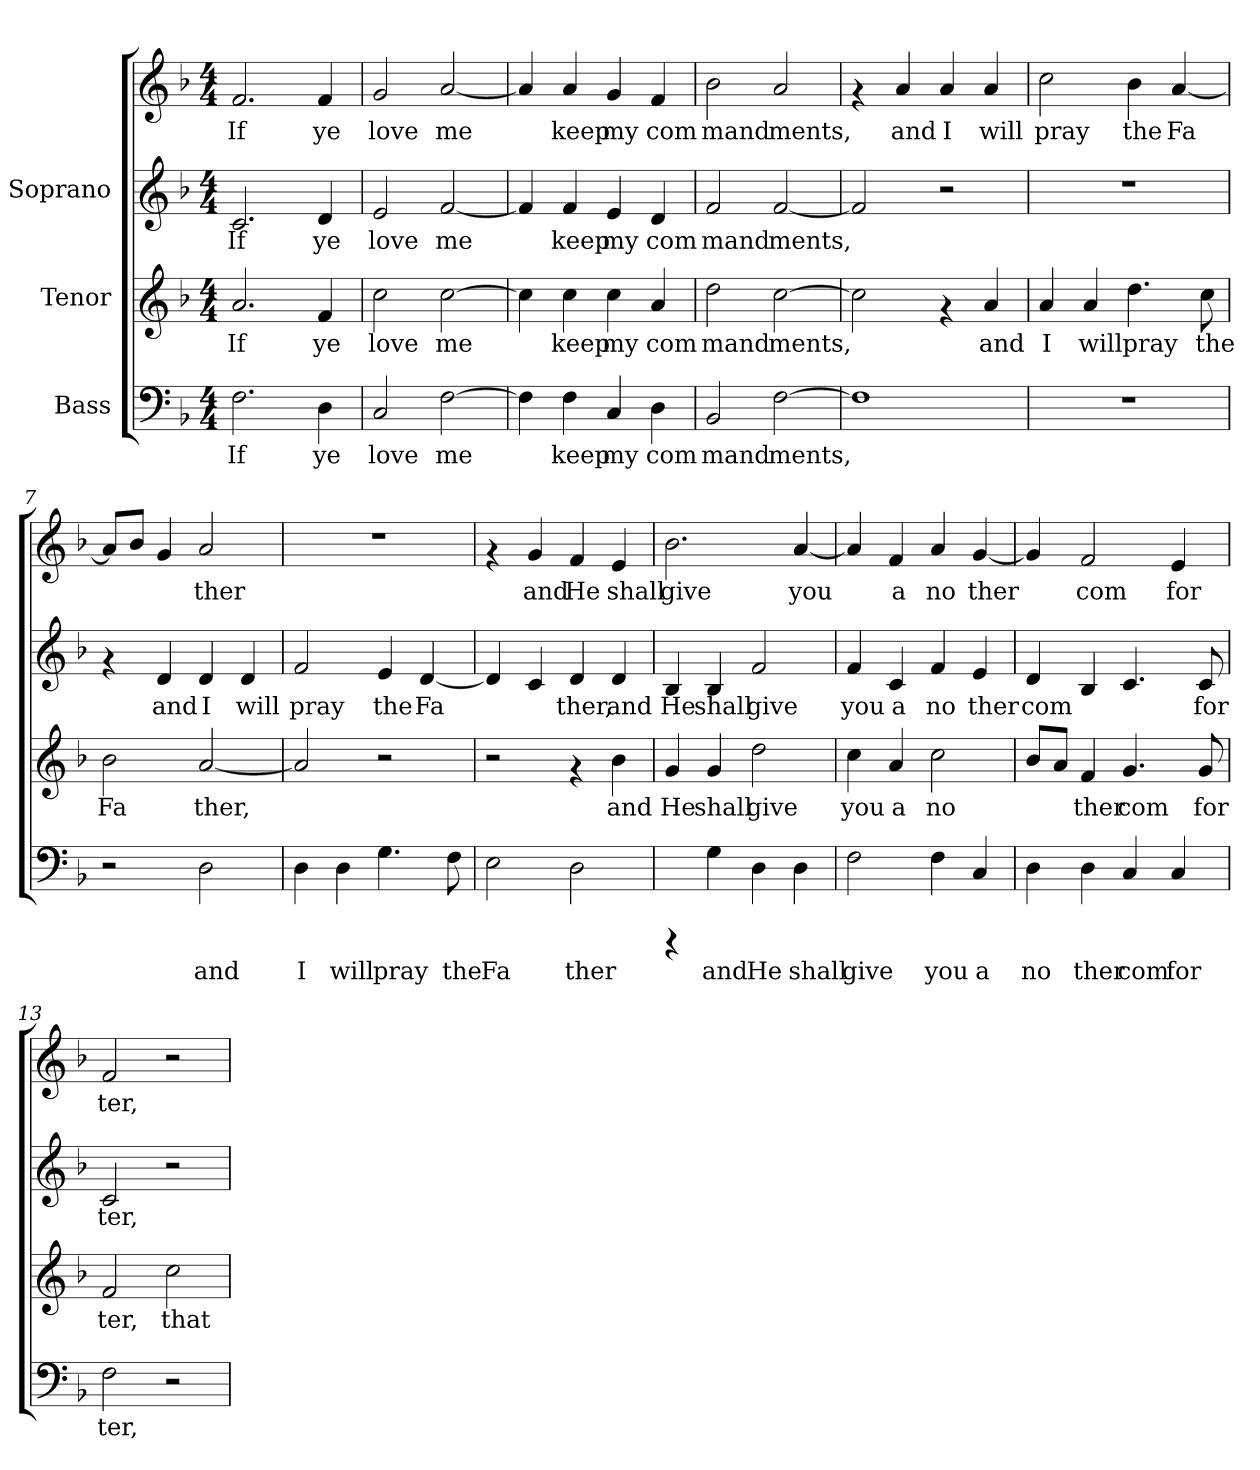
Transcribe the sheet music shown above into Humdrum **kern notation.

**kern	**text	**kern	**text	**kern	**text	**kern	**text
*part3	*part3	*part2	*part2	*part1	*part1	*part1	*part1
*staff4	*staff4	*staff3	*staff3	*staff2	*staff2	*staff1	*staff1
*I"Bass	*	*I"Tenor	*	*I"Soprano	*	*	*
!!LO:PB:g=z
*stria5	*	*stria5	*	*stria5	*	*stria5	*
*clefF4	*	*clefG2	*	*clefG2	*	*clefG2	*
*k[b-]	*	*k[b-]	*	*k[b-]	*	*k[b-]	*
*F:	*	*F:	*	*F:	*	*F:	*
*M4/4	*	*M4/4	*	*M4/4	*	*M4/4	*
*MM110	*	*MM110	*	*MM110	*	*MM110	*
=1	=1	=1	=1	=1	=1	=1	=1
!	!LO:LY:b:cj	!	!LO:LY:b:cj	!	!LO:LY:b:cj	!	!LO:LY:b:cj
2.F\	If	2.a/	If	2.c/	If	2.f/	If
!	!LO:LY:b:cj	!	!LO:LY:b:cj	!	!LO:LY:b:cj	!	!LO:LY:b:cj
4D\	ye	4f/	ye	4d/	ye	4f/	ye
=2	=2	=2	=2	=2	=2	=2	=2
!	!LO:LY:b:cj	!	!LO:LY:b:cj	!	!LO:LY:b:cj	!	!LO:LY:b:cj
2C/	love	2cc\	love	2e/	love	2g/	love
!	!LO:LY:b:cj	!	!LO:LY:b:cj	!	!LO:LY:b:cj	!	!LO:LY:b:cj
[>2F\	me	[>2cc\	me	[<2f/	me	[<2a/	me
=3	=3	=3	=3	=3	=3	=3	=3
!	!LO:LY:b:cj	!	!LO:LY:b:cj	!	!LO:LY:b:cj	!	!LO:LY:b:cj
4F\]	.	4cc\]	.	4f/]	.	4a/]	.
!	!LO:LY:b:cj	!	!LO:LY:b:cj	!	!LO:LY:b:cj	!	!LO:LY:b:cj
4F\	keep	4cc\	keep	4f/	keep	4a/	keep
!	!LO:LY:b:cj	!	!LO:LY:b:cj	!	!LO:LY:b:cj	!	!LO:LY:b:cj
4C/	my	4cc\	my	4e/	my	4g/	my
!	!LO:LY:b:cj	!	!LO:LY:b:cj	!	!LO:LY:b:cj	!	!LO:LY:b:cj
4D\	com	4a/	com	4d/	com	4f/	com
=4	=4	=4	=4	=4	=4	=4	=4
!	!LO:LY:b:cj	!	!LO:LY:b:cj	!	!LO:LY:b:cj	!	!LO:LY:b:cj
2BB-/	mand	2dd\	mand	2f/	mand	2b-\	mand
!	!LO:LY:b:cj	!	!LO:LY:b:cj	!	!LO:LY:b:cj	!	!LO:LY:b:cj
[>2F\	ments,	[>2cc\	ments,	[<2f/	ments,	2a/	ments,
=5	=5	=5	=5	=5	=5	=5	=5
!	!	!	!LO:LY:b:cj	!	!	!	!
1F]	.	2cc\]	.	2f/]	.	4rf	.
!	!	!	!	!	!	!	!LO:LY:b:cj
.	.	.	.	.	.	4a/	and
!	!	!	!	!	!	!	!LO:LY:b:cj
.	.	4rf	.	2r	.	4a/	I
!	!	!	!LO:LY:b:cj	!	!	!	!LO:LY:b:cj
.	.	4a/	and	.	.	4a/	will
=6	=6	=6	=6	=6	=6	=6	=6
!	!	!	!LO:LY:b:cj	!	!	!	!LO:LY:b:cj
1r	.	4a/	I	1r	.	2cc\	pray
!	!	!	!LO:LY:b:cj	!	!	!	!
.	.	4a/	will	.	.	.	.
!	!	!	!LO:LY:b:cj	!	!	!	!LO:LY:b:cj
.	.	4.dd\	pray	.	.	4b-\	the
!	!	!	!	!	!	!	!LO:LY:b:cj
.	.	.	.	.	.	[<4a/	Fa
!	!	!	!LO:LY:b:cj	!	!	!	!
.	.	8cc\	the	.	.	.	.
=7	=7	=7	=7	=7	=7	=7	=7
!	!	!	!LO:LY:b:cj	!	!	!	!LO:LY:b:cj
2r	.	2b-\	Fa	4rf	.	8a/L]	.
!	!	!	!	!	!	!	!LO:LY:b:cj
.	.	.	.	.	.	8b-/J	-
!	!	!	!	!	!LO:LY:b:cj	!	!LO:LY:b:cj
.	.	.	.	4d/	and	4g/	--
!	!LO:LY:b:cj	!	!LO:LY:b:cj	!	!LO:LY:b:cj	!	!LO:LY:b:cj
2D\	and	[<2a/	ther,	4d/	I	2a/	-ther
!	!	!	!	!	!LO:LY:b:cj	!	!
.	.	.	.	4d/	will	.	.
=8	=8	=8	=8	=8	=8	=8	=8
!	!LO:LY:b:cj	!	!	!	!LO:LY:b:cj	!	!
4D\	I	2a/]	.	2f/	pray	1r	.
!	!LO:LY:b:cj	!	!	!	!	!	!
4D\	will	.	.	.	.	.	.
!	!LO:LY:b:cj	!	!	!	!LO:LY:b:cj	!	!
4.G\	pray	2r	.	4e/	the	.	.
!	!	!	!	!	!LO:LY:b:cj	!	!
.	.	.	.	[<4d/	Fa	.	.
!	!LO:LY:b:cj	!	!	!	!	!	!
8F\	the	.	.	.	.	.	.
!!LO:LB:g=z
=9	=9	=9	=9	=9	=9	=9	=9
!	!LO:LY:b:cj	!	!	!	!LO:LY:b:cj	!	!
2E\	Fa	2r	.	4d/]	.	4rf	.
!	!	!	!	!	!LO:LY:b:cj	!	!LO:LY:b:cj
.	.	.	.	4c/	-	4g/	and
!	!LO:LY:b:cj	!	!	!	!LO:LY:b:cj	!	!LO:LY:b:cj
2D\	ther	4rf	.	4d/	-ther,	4f/	He
!	!	!	!LO:LY:b:cj	!	!LO:LY:b:cj	!	!LO:LY:b:cj
.	.	4b-\	and	4d/	and	4e/	shall
=10	=10	=10	=10	=10	=10	=10	=10
!	!	!	!LO:LY:b:cj	!	!LO:LY:b:cj	!	!LO:LY:b:cj
4rCCC	.	4g/	He	4B-/	He	2.b-\	give
!	!LO:LY:b:cj	!	!LO:LY:b:cj	!	!LO:LY:b:cj	!	!
4G\	and	4g/	shall	4B-/	shall	.	.
!	!LO:LY:b:cj	!	!LO:LY:b:cj	!	!LO:LY:b:cj	!	!
4D\	He	2dd\	give	2f/	give	.	.
!	!LO:LY:b:cj	!	!	!	!	!	!LO:LY:b:cj
4D\	shall	.	.	.	.	[<4a/	you
=11	=11	=11	=11	=11	=11	=11	=11
!	!LO:LY:b:cj	!	!LO:LY:b:cj	!	!LO:LY:b:cj	!	!LO:LY:b:cj
2F\	give	4cc\	you	4f/	you	4a/]	.
!	!	!	!LO:LY:b:cj	!	!LO:LY:b:cj	!	!LO:LY:b:cj
.	.	4a/	a	4c/	a	4f/	a
!	!LO:LY:b:cj	!	!LO:LY:b:cj	!	!LO:LY:b:cj	!	!LO:LY:b:cj
4F\	you	2cc\	no	4f/	no	4a/	no
!	!LO:LY:b:cj	!	!	!	!LO:LY:b:cj	!	!LO:LY:b:cj
4C/	a	.	.	4e/	ther	[<4g/	ther
=12	=12	=12	=12	=12	=12	=12	=12
!	!LO:LY:b:cj	!	!LO:LY:b:cj	!	!LO:LY:b:cj	!	!LO:LY:b:cj
4D\	no	8b-/L	-	4d/	com	4g/]	.
!	!	!	!LO:LY:b:cj	!	!	!	!
.	.	8a/J	--	.	.	.	.
!	!LO:LY:b:cj	!	!LO:LY:b:cj	!	!LO:LY:b:cj	!	!LO:LY:b:cj
4D\	ther	4f/	-ther	4B-/	-	2f/	com
!	!LO:LY:b:cj	!	!LO:LY:b:cj	!	!LO:LY:b:cj	!	!
4C/	com	4.g/	com	4.c/	--	.	.
!	!LO:LY:b:cj	!	!	!	!	!	!LO:LY:b:cj
4C/	for	.	.	.	.	4e/	for
!	!	!	!LO:LY:b:cj	!	!LO:LY:b:cj	!	!
.	.	8g/	for	8c/	-for	.	.
=13	=13	=13	=13	=13	=13	=13	=13
!	!LO:LY:b:cj	!	!LO:LY:b:cj	!	!LO:LY:b:cj	!	!LO:LY:b:cj
2F\	ter,	2f/	ter,	2c/	ter,	2f/	ter,
!	!	!	!LO:LY:b:cj	!	!	!	!
2r	.	2cc\	that	2r	.	2r	.
=	=	=	=	=	=	=	=
*-	*-	*-	*-	*-	*-	*-	*-
